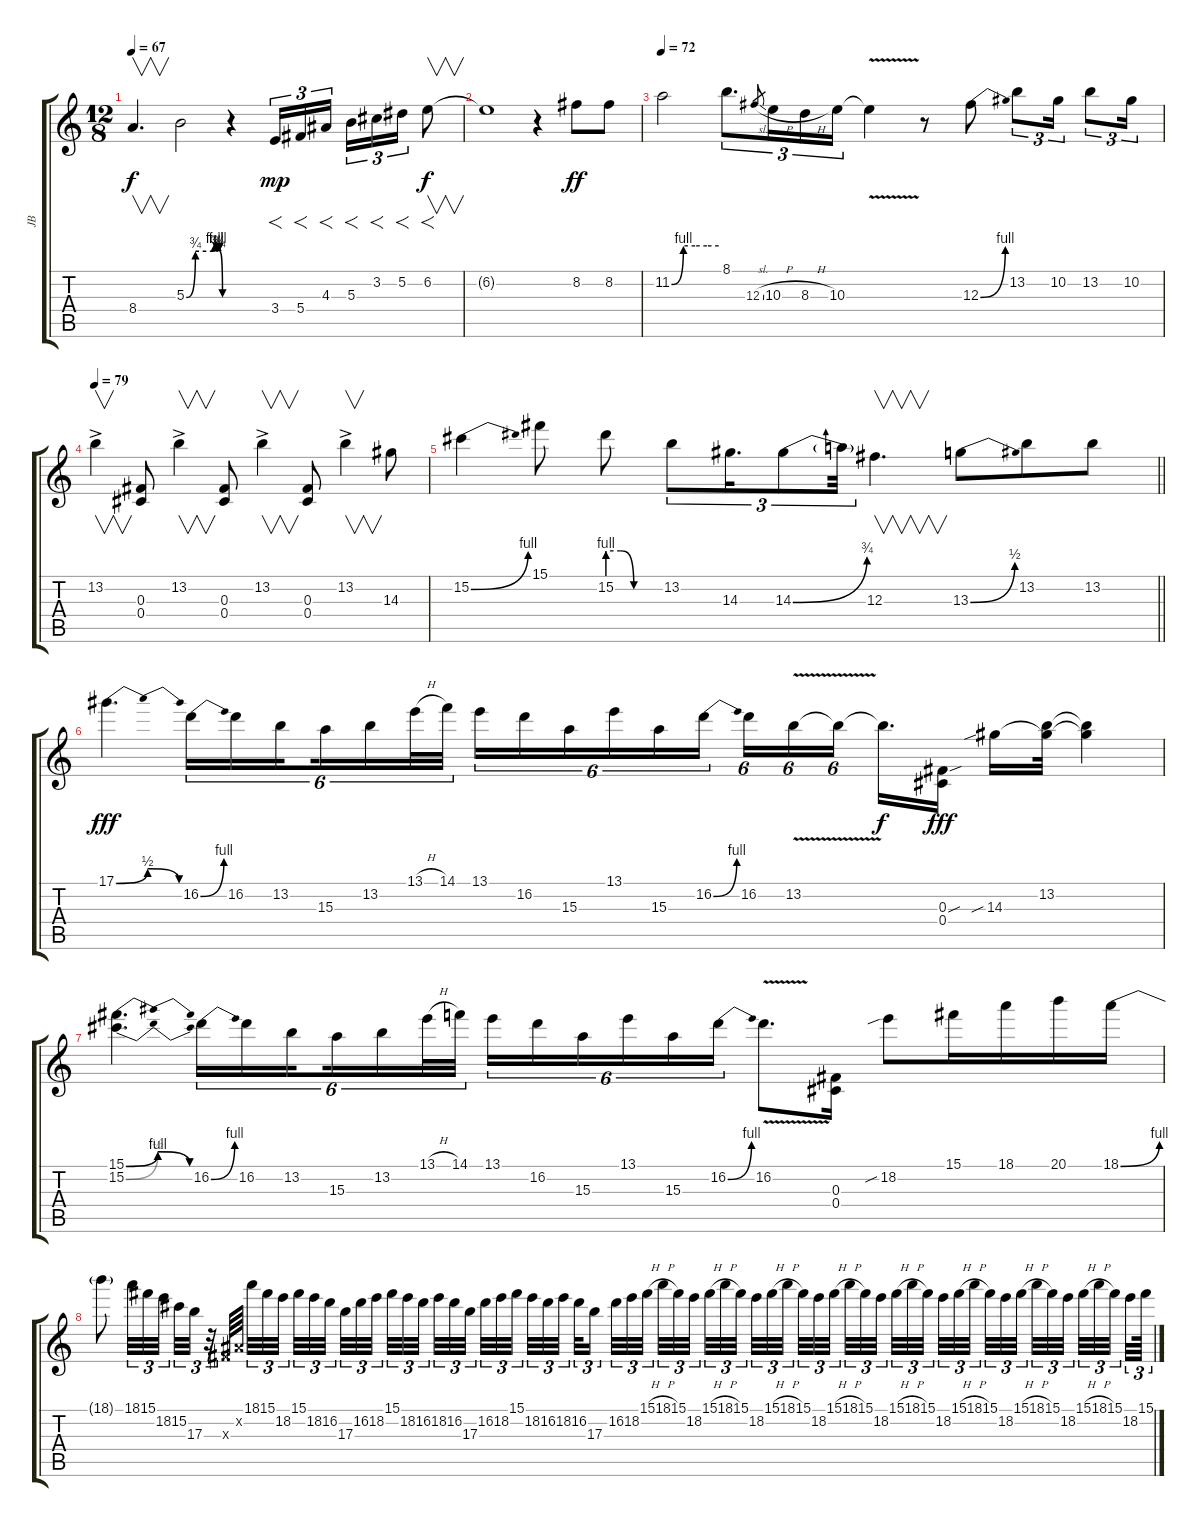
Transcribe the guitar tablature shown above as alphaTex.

\track ("JB" "JB") {instrument electricguitarclean}
\staff {score tabs}
\tuning (Eb4 Bb3 Gb3 Db3 Ab2 Eb2) {hide}
\ts (12 8)
\tempo 67
\clef g2
\ks c
8.4.4{v d dy f} 5.3{be (custom 0 0 15 3 45 3 47 4 50 3 52 4 55 3 60 0)}.2 r.4 3.4.16{f tu (3 2) dy mp} 5.4.16{f tu (3 2)} 4.3.16{f tu (3 2) beam splitsecondary} 5.3.16{f tu (3 2)} 3.2.16{f tu (3 2)} 5.2.16{f tu (3 2)} 6.2.8{f v dy f} |
6.2{t}.1 r.4 8.2.8{dy ff volume 16 instrument distortionguitar} 8.2.8 |
\tempo 72
11.2{be (custom 0 0 15 4 30 4 45 4 60 4)}.2 8.1.8{d tu (3 2)} 12.3{sl}.8{gr} 10.3{h}.16{tu (3 2)} 8.3{h}.16{tu (3 2)} 10.3.16{tu (3 2)} 10.3{v t}.4 r.8 12.3{be (bend 0 0 60 4)}.8 13.2.8{tu (3 2)} 10.2.16{tu (3 2)} 13.2.8{tu (3 2)} 10.2.16{tu (3 2)} |
\tempo 79
13.2{ac}.4{v} (0.3 0.4).8 13.2{ac}.4{v} (0.3 0.4).8 13.2{ac}.4{v} (0.3 0.4).8 13.2{ac}.4{v} 14.3.8 |
\barLineRight lightlight
15.2{be (bend 0 0 60 4)}.4 15.1.8 15.2{be (custom 0 4 15 4 30 0 60 0)}.8 13.2.8{tu (3 2)} 14.3.16{d tu (3 2)} 14.3{be (bend 0 0 60 3)}.8{tu (3 2)} 14.3{t}.32{tu (3 2)} 12.3.4{v d} 13.3{be (bend 0 0 60 2)}.8 13.2.8 13.2.8 |
17.1{be (bendrelease 0 0 30 2 45 2 60 0)}.4{d dy fff volume 16 instrument overdrivenguitar} 16.2{be (bend 0 0 60 4)}.16{tu (6 4)} 16.2.16{tu (6 4)} 13.2.16{tu (6 4) beam splitsecondary} 15.3.16{tu (6 4)} 13.2.16{tu (6 4)} 13.1{h}.32{tu (6 4)} 14.1.32{tu (6 4) beam splitsecondary} 13.1.16{tu (6 4)} 16.2.16{tu (6 4)} 15.3.16{tu (6 4)} 13.1.16{tu (6 4)} 15.3.16{tu (6 4)} 16.2{be (bend 0 0 60 4)}.16{tu (6 4) beam splitsecondary} 16.2.16{tu (6 4)} 13.2{v}.16{tu (6 4)} 13.2{t}.16{tu (6 4) beam splitsecondary} 13.2{t}.16{d dy f} (0.3{sou} 0.4).16{dy fff} 14.3{sib}.16 (13.2 14.3{t}).32 (13.2{t} 14.3{t}).4 |
(15.1{be (bendrelease 0 0 25 4 45 4 60 0)} 15.2{be (bendrelease 0 0 25 2 45 2 60 0)}).4{d} 16.2{be (bend 0 0 60 4)}.16{tu (6 4)} 16.2.16{tu (6 4)} 13.2.16{tu (6 4) beam splitsecondary} 15.3.16{tu (6 4)} 13.2.16{tu (6 4)} 13.1{h}.32{tu (6 4)} 14.1.32{tu (6 4) beam splitsecondary} 13.1.16{tu (6 4)} 16.2.16{tu (6 4)} 15.3.16{tu (6 4)} 13.1.16{tu (6 4)} 15.3.16{tu (6 4)} 16.2{be (bend 0 0 60 4)}.16{tu (6 4)} 16.2{v}.8{d} (0.3 0.4).16 18.2{sib}.8 15.1.16 18.1.16 20.1.16 18.1{be (bend 0 0 60 4)}.16 |
18.1{t}.8 18.1.32{tu (3 2)} 15.1.32{tu (3 2)} 18.2.32{tu (3 2) beam splitsecondary} 15.2.32{tu (3 2)} 17.3.32{tu (3 2)} r.32{tu (3 2)} 0.3{x}.64 0.2{x}.64{beam splitsecondary} 18.1.32{tu (3 2)} 15.1.32{tu (3 2)} 18.2.32{tu (3 2) beam splitsecondary} 15.1.32{tu (3 2)} 18.2.32{tu (3 2)} 16.2.32{tu (3 2) beam splitsecondary} 17.3.32{tu (3 2)} 16.2.32{tu (3 2)} 18.2.32{tu (3 2) beam splitsecondary} 15.1.32{tu (3 2)} 18.2.32{tu (3 2)} 16.2.32{tu (3 2) beam splitsecondary} 18.2.32{tu (3 2)} 16.2.32{tu (3 2)} 17.3.32{tu (3 2) beam splitsecondary} 16.2.32{tu (3 2)} 18.2.32{tu (3 2)} 15.1.32{tu (3 2) beam splitsecondary} 18.2.32{tu (3 2)} 16.2.32{tu (3 2)} 18.2.32{tu (3 2) beam splitsecondary} 16.2.32{tu (3 2)} 17.3.16{tu (3 2)} 16.2.32{tu (3 2)} 18.2.32{tu (3 2)} 15.1{h}.32{tu (3 2) beam splitsecondary} 18.1{h}.32{tu (3 2)} 15.1.32{tu (3 2)} 18.2.32{tu (3 2) beam splitsecondary} 15.1{h}.32{tu (3 2)} 18.1{h}.32{tu (3 2)} 15.1.32{tu (3 2) beam splitsecondary} 18.2.32{tu (3 2)} 15.1{h}.32{tu (3 2)} 18.1{h}.32{tu (3 2) beam splitsecondary} 15.1.32{tu (3 2)} 18.2.32{tu (3 2)} 15.1{h}.32{tu (3 2) beam splitsecondary} 18.1{h}.32{tu (3 2)} 15.1.32{tu (3 2)} 18.2.32{tu (3 2) beam splitsecondary} 15.1{h}.32{tu (3 2)} 18.1{h}.32{tu (3 2)} 15.1.32{tu (3 2) beam splitsecondary} 18.2.32{tu (3 2)} 15.1{h}.32{tu (3 2)} 18.1{h}.32{tu (3 2) beam splitsecondary} 15.1.32{tu (3 2)} 18.2.32{tu (3 2)} 15.1{h}.32{tu (3 2) beam splitsecondary} 18.1{h}.32{tu (3 2)} 15.1.32{tu (3 2)} 18.2.32{tu (3 2) beam splitsecondary} 15.1{h}.32{tu (3 2)} 18.1{h}.32{tu (3 2)} 15.1.32{tu (3 2) beam splitsecondary} 18.2.32{tu (3 2)} 15.1{h}.64{tu (3 2)}
